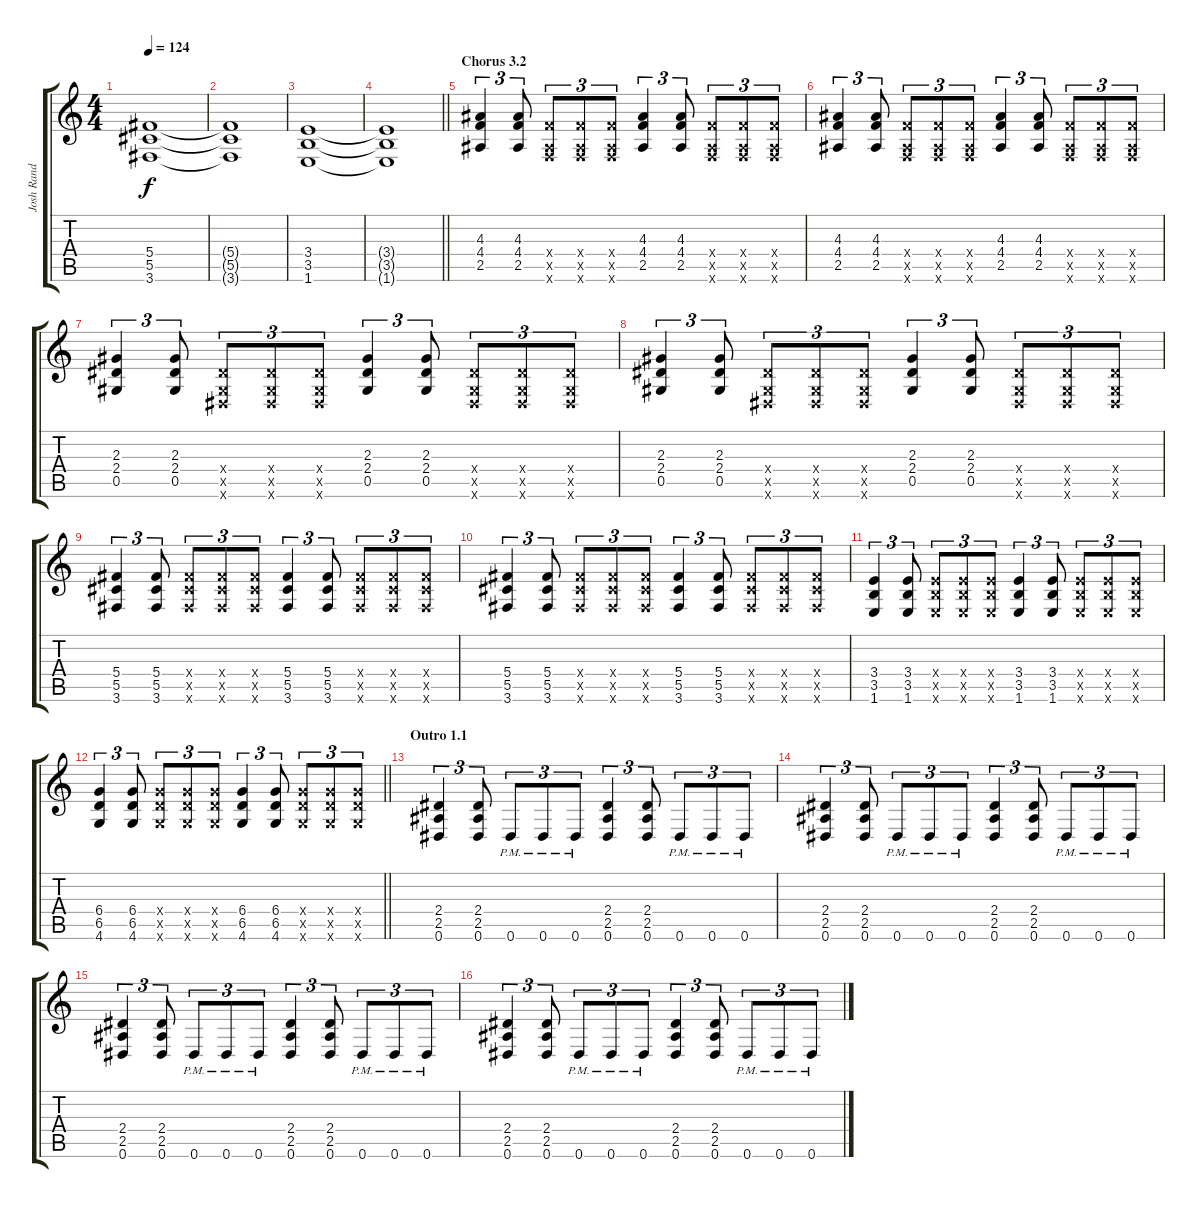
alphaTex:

\track ("Josh Rand" "Josh Rand") {instrument overdrivenguitar}
\staff {score tabs}
\tuning (Eb4 Bb3 Gb3 Db3 Ab2 Eb2) {hide}
\ts (4 4)
\tempo 124
\clef g2
\ks c
(5.4 5.5 3.6).1{dy f} |
(5.4{t} 5.5{t} 3.6{t}).1 |
(3.4 3.5 1.6).1 |
\barLineRight lightlight
(3.4{t} 3.5{t} 1.6{t}).1 |
\section ("" "Chorus 3.2")
(4.3 4.4 2.5).4{tu (3 2)} (4.3 4.4 2.5).8{tu (3 2)} (4.4{x} 2.5{x} 2.6{x}).8{tu (3 2)} (4.4{x} 2.5{x} 2.6{x}).8{tu (3 2)} (4.4{x} 2.5{x} 2.6{x}).8{tu (3 2)} (4.3 4.4 2.5).4{tu (3 2)} (4.3 4.4 2.5).8{tu (3 2)} (4.4{x} 2.5{x} 2.6{x}).8{tu (3 2)} (4.4{x} 2.5{x} 2.6{x}).8{tu (3 2)} (4.4{x} 2.5{x} 2.6{x}).8{tu (3 2)} |
(4.3 4.4 2.5).4{tu (3 2)} (4.3 4.4 2.5).8{tu (3 2)} (4.4{x} 2.5{x} 2.6{x}).8{tu (3 2)} (4.4{x} 2.5{x} 2.6{x}).8{tu (3 2)} (4.4{x} 2.5{x} 2.6{x}).8{tu (3 2)} (4.3 4.4 2.5).4{tu (3 2)} (4.3 4.4 2.5).8{tu (3 2)} (4.4{x} 2.5{x} 2.6{x}).8{tu (3 2)} (4.4{x} 2.5{x} 2.6{x}).8{tu (3 2)} (4.4{x} 2.5{x} 2.6{x}).8{tu (3 2)} |
(2.3 2.4 0.5).4{tu (3 2)} (2.3 2.4 0.5).8{tu (3 2)} (2.4{x} 0.5{x} 0.6{x}).8{tu (3 2)} (2.4{x} 0.5{x} 0.6{x}).8{tu (3 2)} (2.4{x} 0.5{x} 0.6{x}).8{tu (3 2)} (2.3 2.4 0.5).4{tu (3 2)} (2.3 2.4 0.5).8{tu (3 2)} (2.4{x} 0.5{x} 0.6{x}).8{tu (3 2)} (2.4{x} 0.5{x} 0.6{x}).8{tu (3 2)} (2.4{x} 0.5{x} 0.6{x}).8{tu (3 2)} |
(2.3 2.4 0.5).4{tu (3 2)} (2.3 2.4 0.5).8{tu (3 2)} (2.4{x} 0.5{x} 0.6{x}).8{tu (3 2)} (2.4{x} 0.5{x} 0.6{x}).8{tu (3 2)} (2.4{x} 0.5{x} 0.6{x}).8{tu (3 2)} (2.3 2.4 0.5).4{tu (3 2)} (2.3 2.4 0.5).8{tu (3 2)} (2.4{x} 0.5{x} 0.6{x}).8{tu (3 2)} (2.4{x} 0.5{x} 0.6{x}).8{tu (3 2)} (2.4{x} 0.5{x} 0.6{x}).8{tu (3 2)} |
(5.4 5.5 3.6).4{tu (3 2)} (5.4 5.5 3.6).8{tu (3 2)} (5.4{x} 5.5{x} 3.6{x}).8{tu (3 2)} (5.4{x} 5.5{x} 3.6{x}).8{tu (3 2)} (5.4{x} 5.5{x} 3.6{x}).8{tu (3 2)} (5.4 5.5 3.6).4{tu (3 2)} (5.4 5.5 3.6).8{tu (3 2)} (5.4{x} 5.5{x} 3.6{x}).8{tu (3 2)} (5.4{x} 5.5{x} 3.6{x}).8{tu (3 2)} (5.4{x} 5.5{x} 3.6{x}).8{tu (3 2)} |
(5.4 5.5 3.6).4{tu (3 2)} (5.4 5.5 3.6).8{tu (3 2)} (5.4{x} 5.5{x} 3.6{x}).8{tu (3 2)} (5.4{x} 5.5{x} 3.6{x}).8{tu (3 2)} (5.4{x} 5.5{x} 3.6{x}).8{tu (3 2)} (5.4 5.5 3.6).4{tu (3 2)} (5.4 5.5 3.6).8{tu (3 2)} (5.4{x} 5.5{x} 3.6{x}).8{tu (3 2)} (5.4{x} 5.5{x} 3.6{x}).8{tu (3 2)} (5.4{x} 5.5{x} 3.6{x}).8{tu (3 2)} |
(3.4 3.5 1.6).4{tu (3 2)} (3.4 3.5 1.6).8{tu (3 2)} (3.4{x} 3.5{x} 1.6{x}).8{tu (3 2)} (3.4{x} 3.5{x} 1.6{x}).8{tu (3 2)} (3.4{x} 3.5{x} 1.6{x}).8{tu (3 2)} (3.4 3.5 1.6).4{tu (3 2)} (3.4 3.5 1.6).8{tu (3 2)} (3.4{x} 3.5{x} 1.6{x}).8{tu (3 2)} (3.4{x} 3.5{x} 1.6{x}).8{tu (3 2)} (3.4{x} 3.5{x} 1.6{x}).8{tu (3 2)} |
\barLineRight lightlight
(6.4 6.5 4.6).4{tu (3 2)} (6.4 6.5 4.6).8{tu (3 2)} (6.4{x} 6.5{x} 4.6{x}).8{tu (3 2)} (6.4{x} 6.5{x} 4.6{x}).8{tu (3 2)} (6.4{x} 6.5{x} 4.6{x}).8{tu (3 2)} (6.4 6.5 4.6).4{tu (3 2)} (6.4 6.5 4.6).8{tu (3 2)} (6.4{x} 6.5{x} 4.6{x}).8{tu (3 2)} (6.4{x} 6.5{x} 4.6{x}).8{tu (3 2)} (6.4{x} 6.5{x} 4.6{x}).8{tu (3 2)} |
\section ("" "Outro 1.1")
(2.4 2.5 0.6).4{tu (3 2)} (2.4 2.5 0.6).8{tu (3 2)} 0.6{pm}.8{tu (3 2)} 0.6{pm}.8{tu (3 2)} 0.6{pm}.8{tu (3 2)} (2.4 2.5 0.6).4{tu (3 2)} (2.4 2.5 0.6).8{tu (3 2)} 0.6{pm}.8{tu (3 2)} 0.6{pm}.8{tu (3 2)} 0.6{pm}.8{tu (3 2)} |
(2.4 2.5 0.6).4{tu (3 2)} (2.4 2.5 0.6).8{tu (3 2)} 0.6{pm}.8{tu (3 2)} 0.6{pm}.8{tu (3 2)} 0.6{pm}.8{tu (3 2)} (2.4 2.5 0.6).4{tu (3 2)} (2.4 2.5 0.6).8{tu (3 2)} 0.6{pm}.8{tu (3 2)} 0.6{pm}.8{tu (3 2)} 0.6{pm}.8{tu (3 2)} |
(2.4 2.5 0.6).4{tu (3 2)} (2.4 2.5 0.6).8{tu (3 2)} 0.6{pm}.8{tu (3 2)} 0.6{pm}.8{tu (3 2)} 0.6{pm}.8{tu (3 2)} (2.4 2.5 0.6).4{tu (3 2)} (2.4 2.5 0.6).8{tu (3 2)} 0.6{pm}.8{tu (3 2)} 0.6{pm}.8{tu (3 2)} 0.6{pm}.8{tu (3 2)} |
(2.4 2.5 0.6).4{tu (3 2)} (2.4 2.5 0.6).8{tu (3 2)} 0.6{pm}.8{tu (3 2)} 0.6{pm}.8{tu (3 2)} 0.6{pm}.8{tu (3 2)} (2.4 2.5 0.6).4{tu (3 2)} (2.4 2.5 0.6).8{tu (3 2)} 0.6{pm}.8{tu (3 2)} 0.6{pm}.8{tu (3 2)} 0.6{pm}.8{tu (3 2)}
